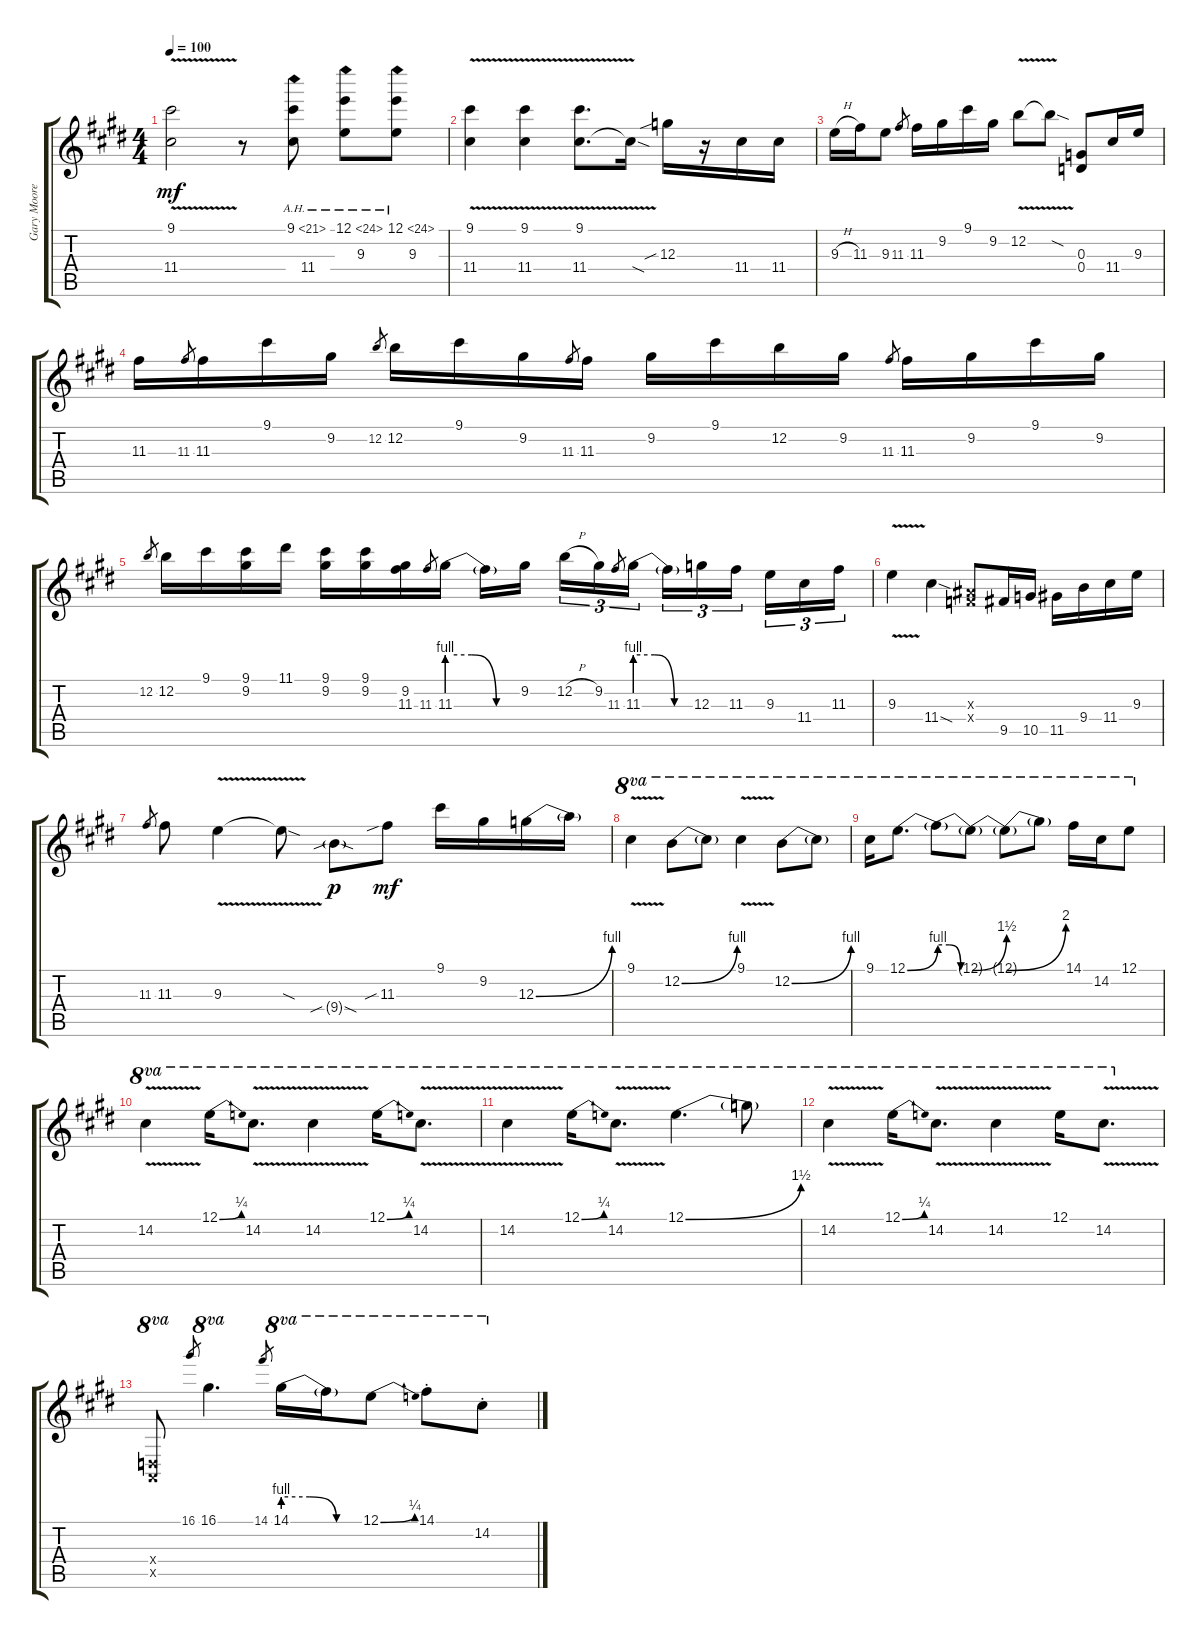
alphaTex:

\track ("Gary Moore - Lead  w/dist" "Gary Moore") {instrument distortionguitar}
\staff {score tabs}
\tuning (E4 B3 G3 D3 A2 E2) {hide}
\ts (4 4)
\tempo 100
\clef g2
\ks e
(9.1{v} 11.4{v}).2{dy mf} r.8 (9.1{ah 12} 11.4).8 (12.1{ah 12} 9.3).8 (12.1{ah 12} 9.3).8 |
(9.1{v} 11.4{v}).4 (9.1{v} 11.4{v}).4 (9.1{v} 11.4{v}).8{d} 11.4{sod t}.16 12.3{sib}.16 r.16 11.4.16 11.4.16 |
9.3{h}.16 11.3.16 9.3.8 11.3.8{gr} 11.3.16 9.2.16 9.1.16 9.2.16 12.2{v}.8 12.2{sod t}.8 (0.3 0.4).8 11.4.16 9.3.16 |
11.3.16 11.3.8{gr} 11.3.16 9.1.16 9.2.16 12.2.8{gr} 12.2.16 9.1.16 9.2.16 11.3.8{gr} 11.3.16 9.2.16 9.1.16 12.2.16 9.2.16 11.3.8{gr} 11.3.16 9.2.16 9.1.16 9.2.16 |
12.2.8{gr} 12.2.16 9.1.16 (9.1 9.2).16 11.1.16 (9.1 9.2).16 (9.1 9.2).16 (9.2 11.3).16 11.3.8{gr} 11.3{be (custom 0 4 20 4 40 0 60 0)}.16 11.3{t}.16 9.2.16{beam splitsecondary} 12.2{h}.16{tu (3 2)} 9.2.16{tu (3 2)} 11.3.8{gr} 11.3{be (custom 0 4 20 4 40 0 60 0)}.16{tu (3 2)} 11.3{t}.16{tu (3 2)} 12.3.16{tu (3 2)} 11.3.16{tu (3 2) beam splitsecondary} 9.3.16{tu (3 2)} 11.4.16{tu (3 2)} 11.3.16{tu (3 2)} |
9.3{v}.4 11.4{sod}.4 (3.3{x} 3.4{x}).8 9.5.16 10.5.16 11.5.16 9.4.16 11.4.16 9.3.16 |
11.3.8{gr} 11.3.8 9.3{v}.4 9.3{sod t}.8 9.4{sib sod g}.8{dy p} 11.3{sib}.8{dy mf} 9.1.16 9.2.16 12.3{be (bend 0 0 60 4)}.16 12.3{t}.16 |
9.1{v}.4{ot 8va} 12.2{be (bend 0 0 60 4)}.8{ot 8va} 12.2{t}.8{ot 8va} 9.1{v}.4{ot 8va} 12.2{be (bend 0 0 60 4)}.8{ot 8va} 12.2{t}.8{ot 8va} |
9.1.16{ot 8va} 12.1{be (bend 0 0 60 4)}.8{d ot 8va} 12.1{be (custom 0 4 20 4 40 0 60 0) t}.8{ot 8va} 12.1{be (bend 0 0 60 6) t}.8{ot 8va} 12.1{be (bend 0 0 60 8) t}.8{ot 8va} 12.1{t}.8{ot 8va} 14.1.16{ot 8va} 14.2.16{ot 8va} 12.1.8{ot 8va} |
14.2{v}.4{ot 8va} 12.1{be (bend 0 0 60 1)}.16{ot 8va} 14.2{v}.8{d ot 8va} 14.2{v}.4{ot 8va} 12.1{be (bend 0 0 60 1)}.16{ot 8va} 14.2{v}.8{d ot 8va} |
14.2{v}.4{ot 8va} 12.1{be (bend 0 0 60 1)}.16{ot 8va} 14.2{v}.8{d ot 8va} 12.1{be (bend 0 0 60 6)}.4{d ot 8va} 12.1{t}.8{ot 8va} |
14.2{v}.4{ot 8va} 12.1{be (bend 0 0 60 1)}.16{ot 8va} 14.2{v}.8{d ot 8va} 14.2{v}.4{ot 8va} 12.1.16{ot 8va} 14.2{v}.8{d ot 8va} |
(0.4{x} 0.5{x}).8{ot 8va} 16.1.8{gr} 16.1.4{d ot 8va} 14.1.8{gr} 14.1{be (custom 0 4 20 4 40 0 60 0)}.16{ot 8va} 14.1{t}.16{ot 8va} 12.1{be (bend 0 0 60 1)}.8{ot 8va} 14.1{st}.8{ot 8va} 14.2{st}.8{ot 8va}
